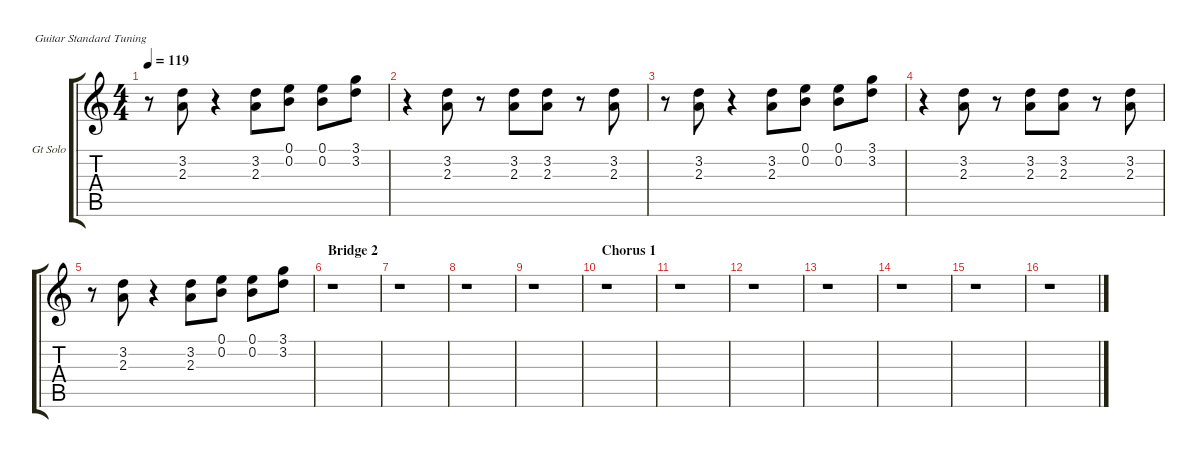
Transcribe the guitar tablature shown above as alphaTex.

\hideDynamics
\bracketExtendMode groupsimilarinstruments
\firstSystemTrackNameOrientation horizontal
\otherSystemsTrackNameOrientation horizontal
\track ("Guitar Solo" "Gt Solo") {instrument electricguitarclean}
\staff {score tabs}
\tuning (E4 B3 G3 D3 A2 E2)
\ts (4 4)
\tempo 119
\clef g2
\ks c
r.8{dy mf} (2.3 3.2).8 r.4 (2.3 3.2).8 (0.2 0.1).8 (0.1 0.2).8 (3.2 3.1).8 |
r.4 (3.2 2.3).8 r.8 (3.2 2.3).8 (2.3 3.2).8 r.8 (2.3 3.2).8 |
r.8 (2.3 3.2).8 r.4 (2.3 3.2).8 (0.2 0.1).8 (0.1 0.2).8 (3.2 3.1).8 |
r.4 (3.2 2.3).8 r.8 (3.2 2.3).8 (2.3 3.2).8 r.8 (2.3 3.2).8 |
r.8 (2.3 3.2).8 r.4 (2.3 3.2).8 (0.2 0.1).8 (0.1 0.2).8 (3.2 3.1).8 |
\section ("" "Bridge 2")
r.1 |
r.1 |
r.1 |
r.1 |
\section ("" "Chorus 1")
r.1 |
r.1 |
r.1 |
r.1 |
r.1 |
r.1 |
r.1
